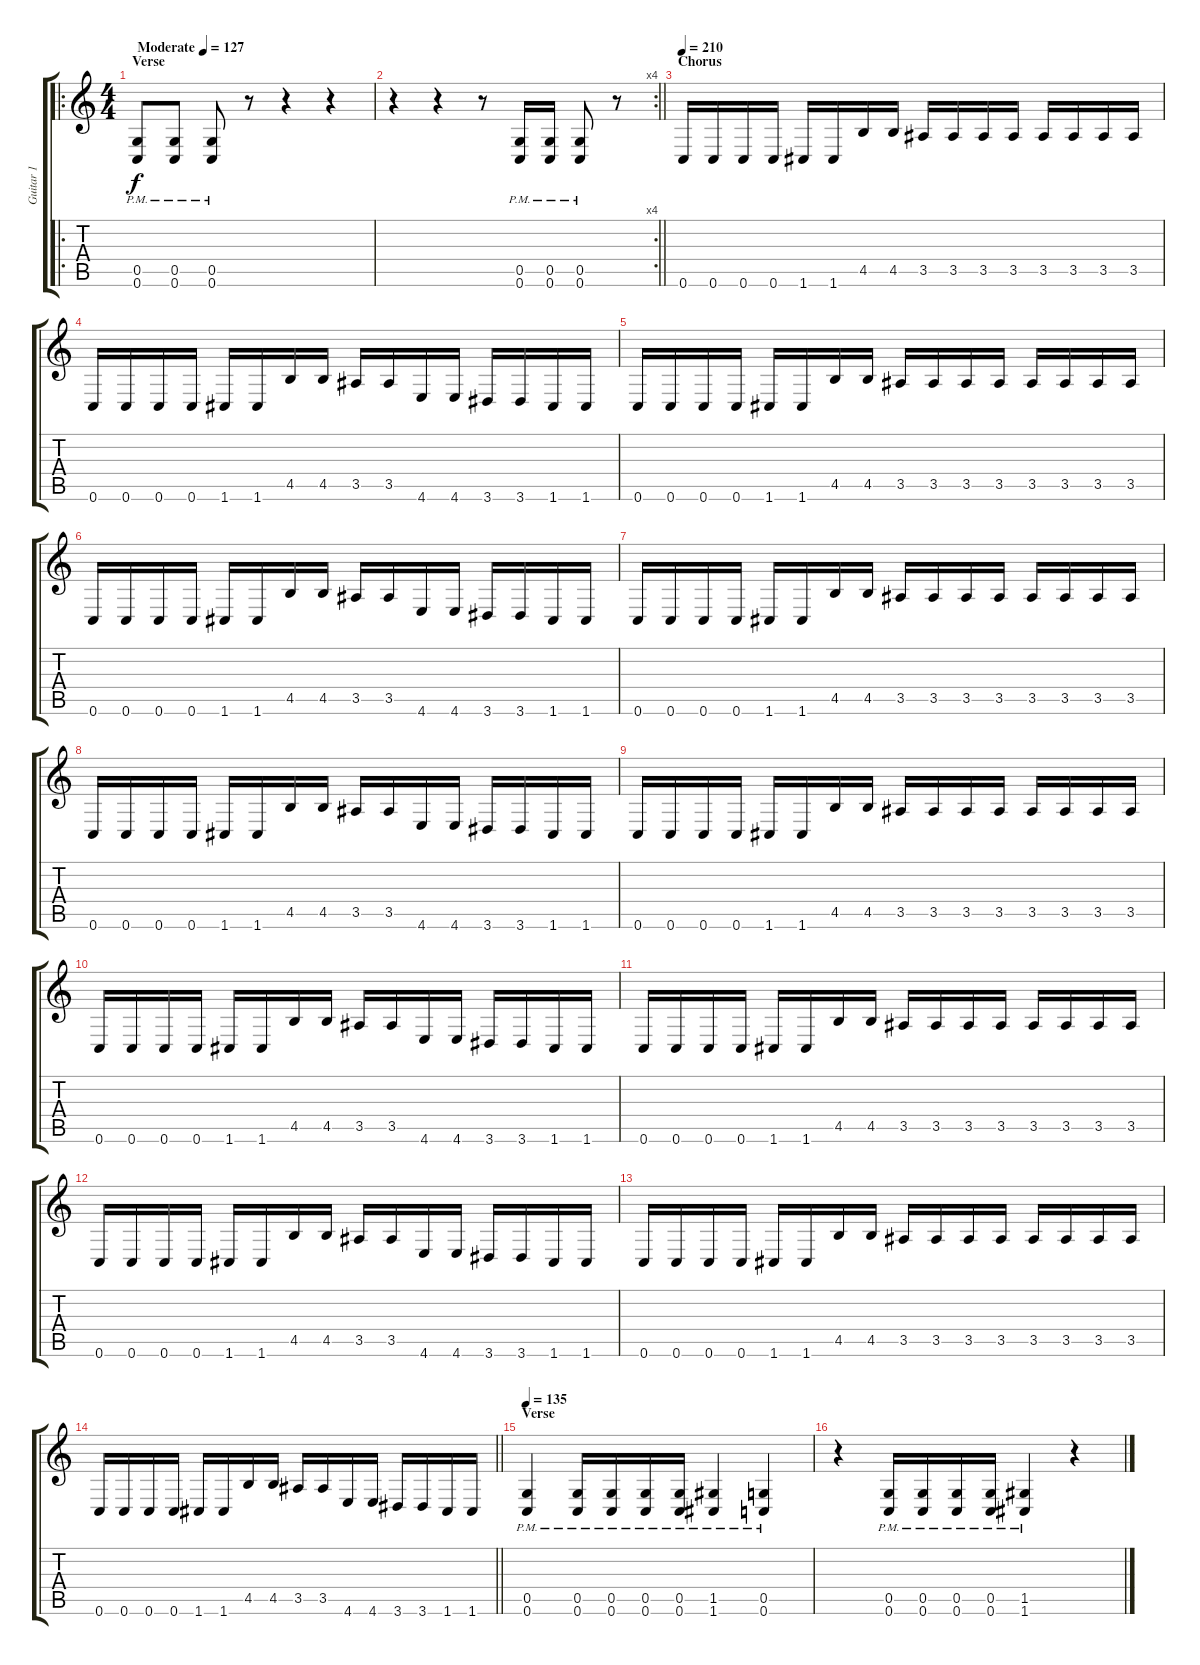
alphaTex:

\track ("Guitar 1" "Guitar 1") {instrument overdrivenguitar}
\staff {score tabs}
\tuning (D4 A3 F3 C3 G2 C2) {hide}
\ro
\ts (4 4)
\section ("" "Verse")
\tempo (127 "Moderate")
\clef g2
\ks c
(0.5{pm} 0.6{pm}).8{dy f instrument overdrivenguitar} (0.5{pm} 0.6{pm}).8 (0.5{pm} 0.6{pm}).8 r.8 r.4 r.4 |
\rc 4
\barLineRight lightlight
r.4 r.4 r.8 (0.5{pm} 0.6{pm}).16 (0.5{pm} 0.6{pm}).16 (0.5{pm} 0.6{pm}).8 r.8 |
\section ("" "Chorus")
\tempo 210
0.6.16 0.6.16 0.6.16 0.6.16 1.6.16 1.6.16 4.5.16 4.5.16 3.5.16 3.5.16 3.5.16 3.5.16 3.5.16 3.5.16 3.5.16 3.5.16 |
0.6.16 0.6.16 0.6.16 0.6.16 1.6.16 1.6.16 4.5.16 4.5.16 3.5.16 3.5.16 4.6.16 4.6.16 3.6.16 3.6.16 1.6.16 1.6.16 |
0.6.16 0.6.16 0.6.16 0.6.16 1.6.16 1.6.16 4.5.16 4.5.16 3.5.16 3.5.16 3.5.16 3.5.16 3.5.16 3.5.16 3.5.16 3.5.16 |
0.6.16 0.6.16 0.6.16 0.6.16 1.6.16 1.6.16 4.5.16 4.5.16 3.5.16 3.5.16 4.6.16 4.6.16 3.6.16 3.6.16 1.6.16 1.6.16 |
0.6.16 0.6.16 0.6.16 0.6.16 1.6.16 1.6.16 4.5.16 4.5.16 3.5.16 3.5.16 3.5.16 3.5.16 3.5.16 3.5.16 3.5.16 3.5.16 |
0.6.16 0.6.16 0.6.16 0.6.16 1.6.16 1.6.16 4.5.16 4.5.16 3.5.16 3.5.16 4.6.16 4.6.16 3.6.16 3.6.16 1.6.16 1.6.16 |
0.6.16 0.6.16 0.6.16 0.6.16 1.6.16 1.6.16 4.5.16 4.5.16 3.5.16 3.5.16 3.5.16 3.5.16 3.5.16 3.5.16 3.5.16 3.5.16 |
0.6.16 0.6.16 0.6.16 0.6.16 1.6.16 1.6.16 4.5.16 4.5.16 3.5.16 3.5.16 4.6.16 4.6.16 3.6.16 3.6.16 1.6.16 1.6.16 |
0.6.16 0.6.16 0.6.16 0.6.16 1.6.16 1.6.16 4.5.16 4.5.16 3.5.16 3.5.16 3.5.16 3.5.16 3.5.16 3.5.16 3.5.16 3.5.16 |
0.6.16 0.6.16 0.6.16 0.6.16 1.6.16 1.6.16 4.5.16 4.5.16 3.5.16 3.5.16 4.6.16 4.6.16 3.6.16 3.6.16 1.6.16 1.6.16 |
0.6.16 0.6.16 0.6.16 0.6.16 1.6.16 1.6.16 4.5.16 4.5.16 3.5.16 3.5.16 3.5.16 3.5.16 3.5.16 3.5.16 3.5.16 3.5.16 |
\barLineRight lightlight
0.6.16 0.6.16 0.6.16 0.6.16 1.6.16 1.6.16 4.5.16 4.5.16 3.5.16 3.5.16 4.6.16 4.6.16 3.6.16 3.6.16 1.6.16 1.6.16 |
\section ("" "Verse")
\tempo 135
(0.5{pm} 0.6{pm}).4 (0.5{pm} 0.6{pm}).16 (0.5{pm} 0.6{pm}).16 (0.5{pm} 0.6{pm}).16 (0.5{pm} 0.6{pm}).16 (1.5{pm} 1.6{pm}).4 (0.5{pm} 0.6{pm}).4 |
r.4 (0.5{pm} 0.6{pm}).16 (0.5{pm} 0.6{pm}).16 (0.5{pm} 0.6{pm}).16 (0.5{pm} 0.6{pm}).16 (1.5{pm} 1.6{pm}).4 r.4
